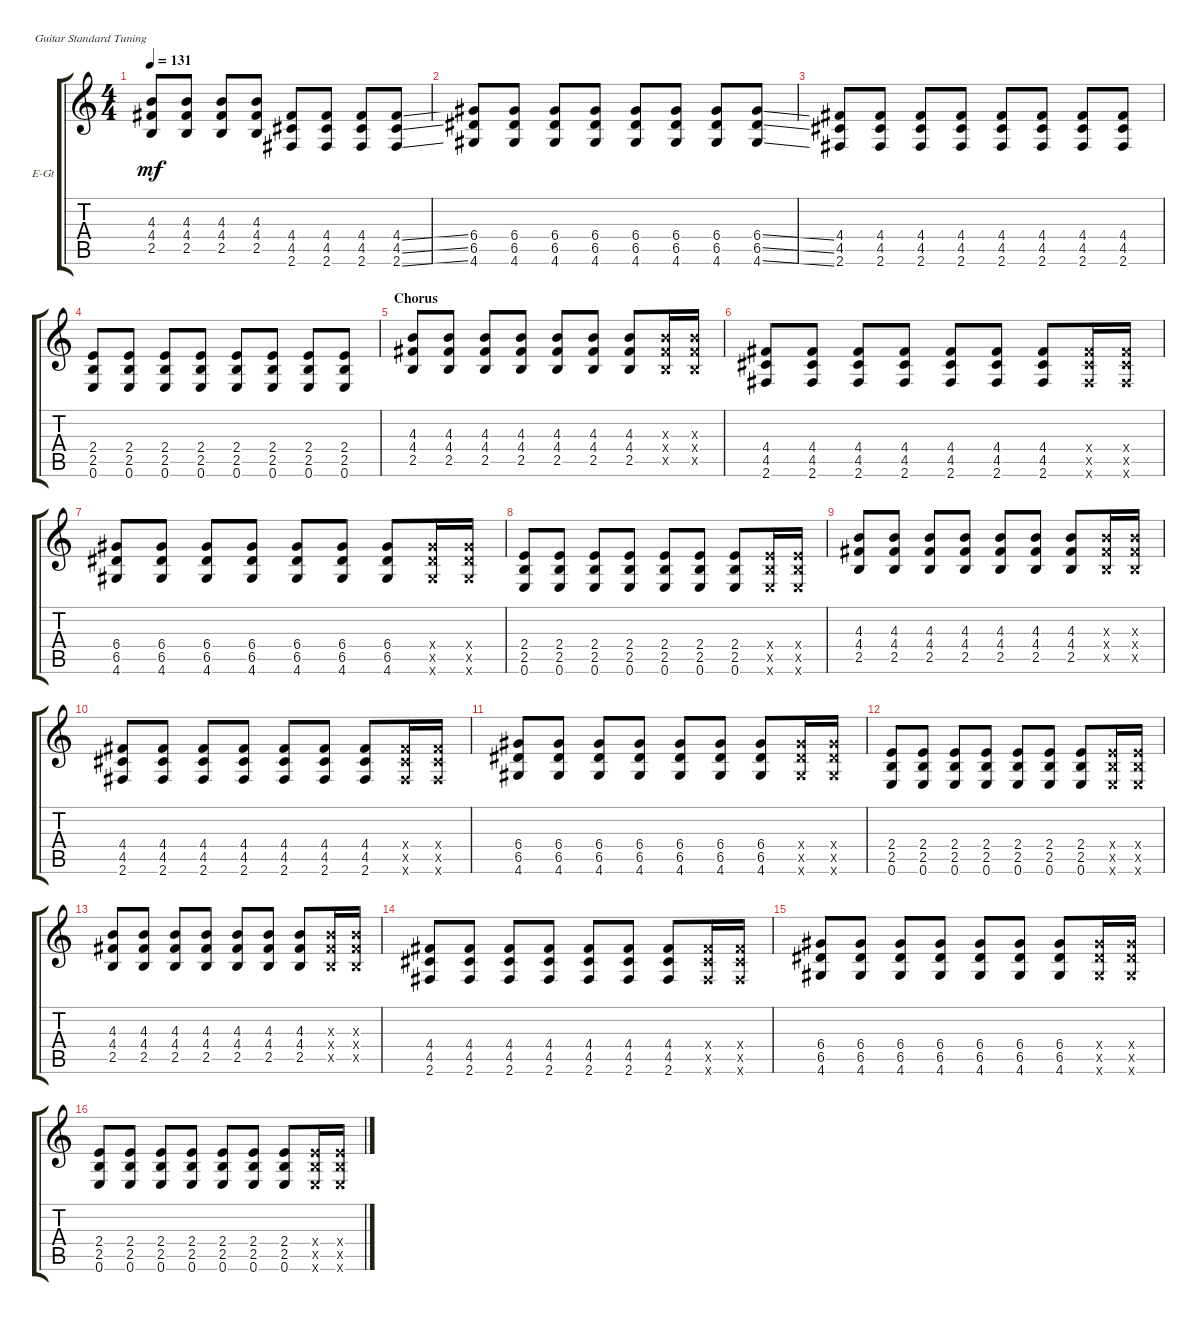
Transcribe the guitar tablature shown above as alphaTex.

\defaultSystemsLayout 4
\bracketExtendMode groupsimilarinstruments
\firstSystemTrackNameOrientation horizontal
\otherSystemsTrackNameOrientation horizontal
\track ("Guitar 2 (Acoustic)" "E-Gt") {instrument acousticguitarsteel}
\staff {score tabs}
\tuning (E4 B3 G3 D3 A2 E2)
\ts (4 4)
\tempo 131
\clef g2
\ks c
(2.5 4.4 4.3).8{dy mf} (2.5 4.4 4.3).8 (2.5 4.4 4.3).8 (2.5 4.4 4.3).8 (4.5 4.4 2.6).8 (4.5 4.4 2.6).8 (4.5 4.4 2.6).8 (4.5{ss} 4.4{ss} 2.6{ss}).8 |
(4.6 6.4 6.5).8 (4.6 6.4 6.5).8 (4.6 6.4 6.5).8 (4.6 6.4 6.5).8 (4.6 6.4 6.5).8 (4.6 6.4 6.5).8 (4.6 6.4 6.5).8 (4.6{ss} 6.5{ss} 6.4{ss}).8 |
(4.4 4.5 2.6).8 (4.4 4.5 2.6).8 (4.4 4.5 2.6).8 (4.4 4.5 2.6).8 (4.4 4.5 2.6).8 (4.4 4.5 2.6).8 (4.4 4.5 2.6).8 (4.4 4.5 2.6).8 |
(2.5 2.4 0.6).8 (2.4 2.5 0.6).8 (2.4 2.5 0.6).8 (2.4 2.5 0.6).8 (2.4 2.5 0.6).8 (2.4 2.5 0.6).8 (2.4 2.5 0.6).8 (2.4 2.5 0.6).8 |
\section ("" "Chorus")
(2.5 4.4 4.3).8 (2.5 4.4 4.3).8 (2.5 4.4 4.3).8 (2.5 4.4 4.3).8 (2.5 4.4 4.3).8 (2.5 4.4 4.3).8 (2.5 4.4 4.3).8 (2.5{x} 4.4{x} 4.3{x}).16 (2.5{x} 4.3{x} 4.4{x}).16 |
(2.6 4.5 4.4).8 (2.6 4.5 4.4).8 (2.6 4.5 4.4).8 (2.6 4.5 4.4).8 (2.6 4.5 4.4).8 (2.6 4.5 4.4).8 (2.6 4.5 4.4).8 (2.6{x} 4.4{x} 4.5{x}).16 (2.6{x} 4.4{x} 4.5{x}).16 |
(4.6 6.5 6.4).8 (4.6 6.5 6.4).8 (4.6 6.5 6.4).8 (4.6 6.5 6.4).8 (4.6 6.5 6.4).8 (4.6 6.5 6.4).8 (4.6 6.5 6.4).8 (4.6{x} 6.4{x} 6.5{x}).16 (4.6{x} 6.5{x} 6.4{x}).16 |
(0.6 2.5 2.4).8 (0.6 2.4 2.5).8 (0.6 2.5 2.4).8 (0.6 2.4 2.5).8 (0.6 2.5 2.4).8 (0.6 2.4 2.5).8 (0.6 2.5 2.4).8 (0.6{x} 2.4{x} 2.5{x}).16 (0.6{x} 2.5{x} 2.4{x}).16 |
(2.5 4.4 4.3).8 (2.5 4.4 4.3).8 (2.5 4.4 4.3).8 (2.5 4.4 4.3).8 (2.5 4.4 4.3).8 (2.5 4.4 4.3).8 (2.5 4.4 4.3).8 (2.5{x} 4.4{x} 4.3{x}).16 (2.5{x} 4.3{x} 4.4{x}).16 |
(2.6 4.5 4.4).8 (2.6 4.5 4.4).8 (2.6 4.5 4.4).8 (2.6 4.5 4.4).8 (2.6 4.5 4.4).8 (2.6 4.5 4.4).8 (2.6 4.5 4.4).8 (2.6{x} 4.4{x} 4.5{x}).16 (2.6{x} 4.4{x} 4.5{x}).16 |
(4.6 6.5 6.4).8 (4.6 6.5 6.4).8 (4.6 6.5 6.4).8 (4.6 6.5 6.4).8 (4.6 6.5 6.4).8 (4.6 6.5 6.4).8 (4.6 6.5 6.4).8 (4.6{x} 6.4{x} 6.5{x}).16 (4.6{x} 6.5{x} 6.4{x}).16 |
(0.6 2.5 2.4).8 (0.6 2.4 2.5).8 (0.6 2.5 2.4).8 (0.6 2.4 2.5).8 (0.6 2.5 2.4).8 (0.6 2.4 2.5).8 (0.6 2.5 2.4).8 (0.6{x} 2.4{x} 2.5{x}).16 (0.6{x} 2.5{x} 2.4{x}).16 |
(2.5 4.4 4.3).8 (2.5 4.4 4.3).8 (2.5 4.4 4.3).8 (2.5 4.4 4.3).8 (2.5 4.4 4.3).8 (2.5 4.4 4.3).8 (2.5 4.4 4.3).8 (2.5{x} 4.4{x} 4.3{x}).16 (2.5{x} 4.3{x} 4.4{x}).16 |
(2.6 4.5 4.4).8 (2.6 4.5 4.4).8 (2.6 4.5 4.4).8 (2.6 4.5 4.4).8 (2.6 4.5 4.4).8 (2.6 4.5 4.4).8 (2.6 4.5 4.4).8 (2.6{x} 4.4{x} 4.5{x}).16 (2.6{x} 4.4{x} 4.5{x}).16 |
(4.6 6.5 6.4).8 (4.6 6.5 6.4).8 (4.6 6.5 6.4).8 (4.6 6.5 6.4).8 (4.6 6.5 6.4).8 (4.6 6.5 6.4).8 (4.6 6.5 6.4).8 (4.6{x} 6.4{x} 6.5{x}).16 (4.6{x} 6.5{x} 6.4{x}).16 |
(0.6 2.5 2.4).8 (0.6 2.4 2.5).8 (0.6 2.5 2.4).8 (0.6 2.4 2.5).8 (0.6 2.5 2.4).8 (0.6 2.4 2.5).8 (0.6 2.5 2.4).8 (0.6{x} 2.4{x} 2.5{x}).16 (0.6{x} 2.5{x} 2.4{x}).16
